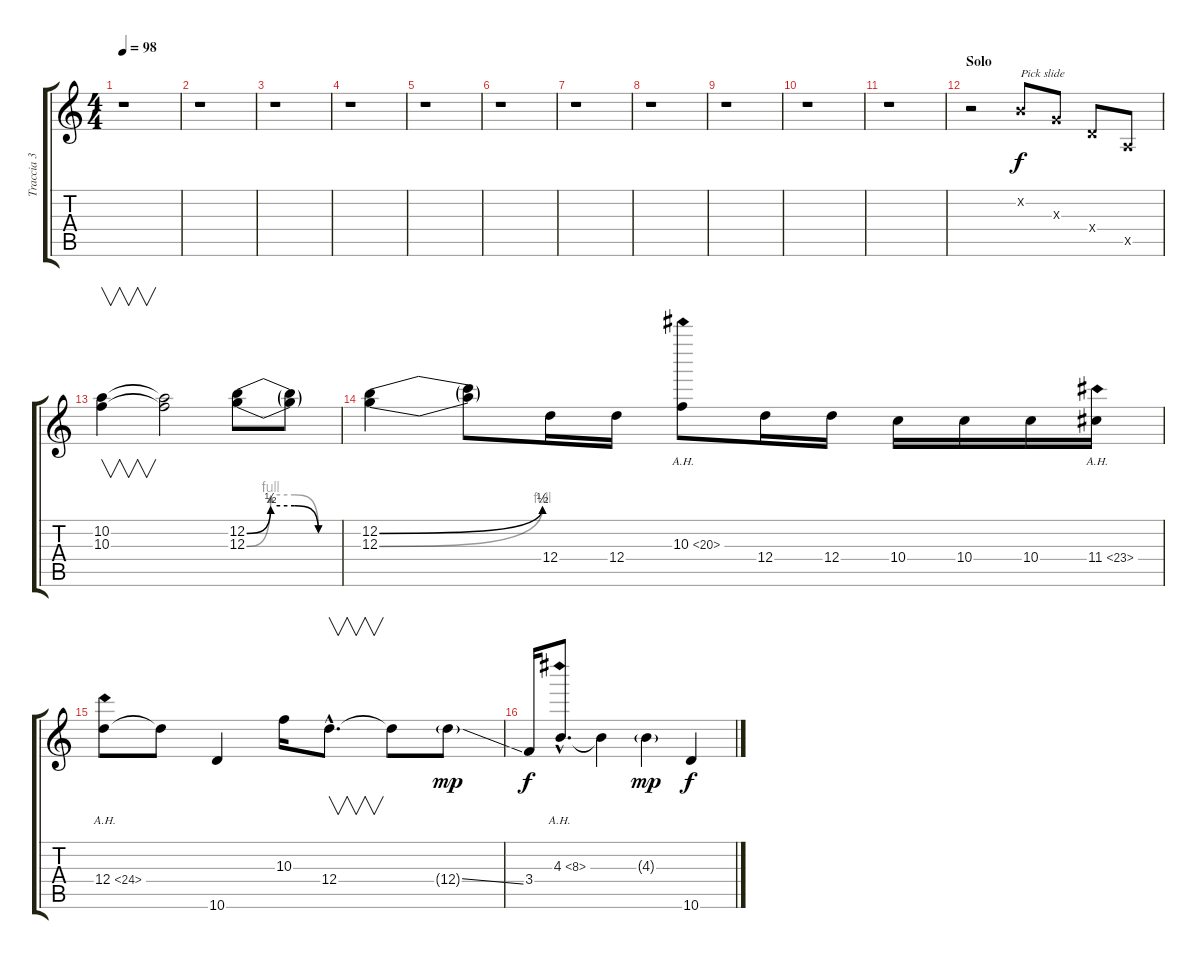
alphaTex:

\track ("Traccia 3" "Traccia 3") {instrument distortionguitar}
\staff {score tabs}
\tuning (E4 B3 G3 D3 A2 E2) {hide}
\ts (4 4)
\tempo 98
\clef g2
\ks c
r.1{dy f} |
r.1 |
r.1 |
r.1 |
r.1 |
r.1 |
r.1 |
r.1 |
r.1 |
r.1 |
r.1 |
\section ("" "Solo")
r.2 0.2{x}.8{txt "Pick slide" volume 16} 0.3{x}.8 0.4{x}.8 0.5{x}.8 |
(10.2 10.3).4{v} (10.2{t} 10.3{t}).2 (12.2{be (custom 0 0 15 2 30 2 45 0 60 0)} 12.3{be (custom 0 0 15 4 30 4 45 0 60 0)}).8 (12.2{t} 12.3{t}).8 |
(12.2{be (bend 0 0 60 2)} 12.3{be (bend 0 0 60 4)}).4 (12.2{t} 12.3{t}).8 12.4.16 12.4.16 10.3{ah 10}.8 12.4.16 12.4.16 10.4.16 10.4.16 10.4.16 11.4{ah 12}.16 |
12.4{ah 12}.8 12.4{t}.8 10.6.4 10.3.16 12.4{hac}.8{v d} 12.4{t}.8 12.4{ss g}.8{dy mp} |
3.4.16{dy f} 4.3{ah 4 hac}.8{d} 4.3{t}.4 4.3{g}.4{dy mp} 10.6.4{dy f}
